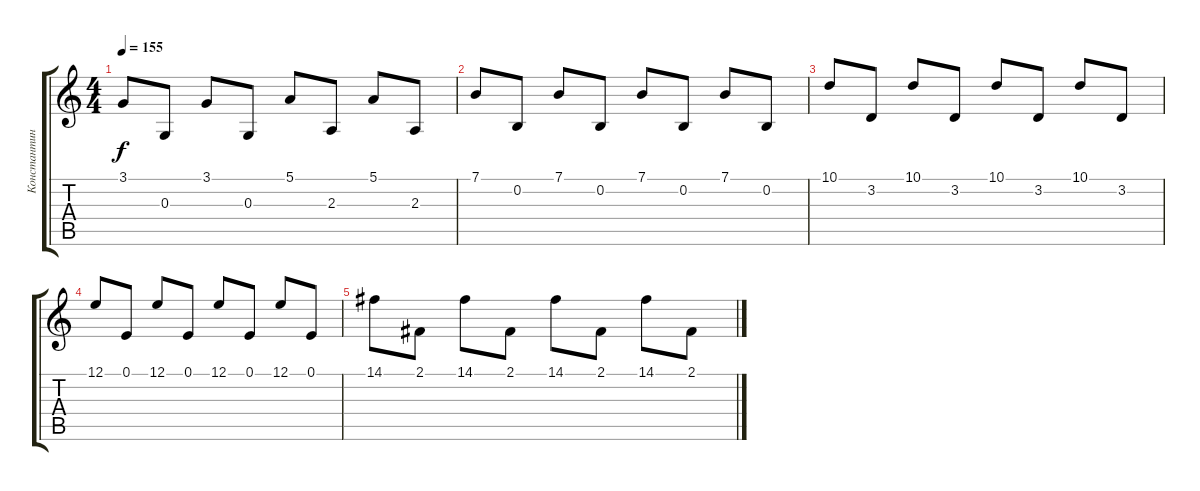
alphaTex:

\track ("Константин Бекрев (Roland Strings)" "Константин") {instrument tremolostrings}
\staff {score tabs}
\tuning (E4 B3 G3 D3 A2 E2) {hide}
\ts (4 4)
\tempo 155
\clef g2
\ks c
3.1.8{dy f} 0.3.8 3.1.8 0.3.8 5.1.8 2.3.8 5.1.8 2.3.8 |
7.1.8 0.2.8 7.1.8 0.2.8 7.1.8 0.2.8 7.1.8 0.2.8 |
10.1.8 3.2.8 10.1.8 3.2.8 10.1.8 3.2.8 10.1.8 3.2.8 |
12.1.8 0.1.8 12.1.8 0.1.8 12.1.8 0.1.8 12.1.8 0.1.8 |
14.1.8 2.1.8 14.1.8 2.1.8 14.1.8 2.1.8 14.1.8 2.1.8
